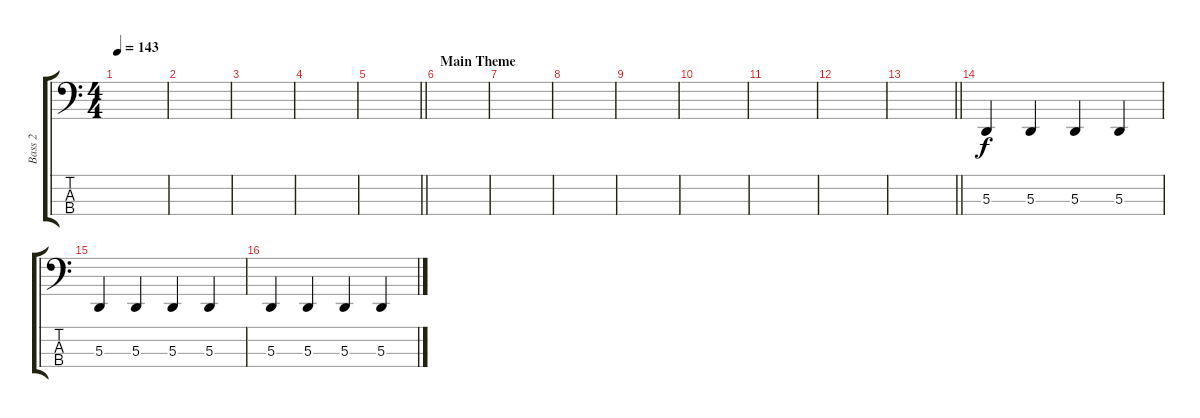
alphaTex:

\track ("Bass 2" "Bass 2") {instrument lead2sawtooth}
\staff {score tabs}
\tuning (G2 D2 A1 E1) {hide}
\ts (4 4)
\tempo 143
\clef f4
\ks c
|
|
|
|
\barLineRight lightlight
|
\section ("" "Main Theme")
|
|
|
|
|
|
|
\barLineRight lightlight
|
5.3.4 5.3.4 5.3.4 5.3.4 |
5.3.4 5.3.4 5.3.4 5.3.4 |
5.3.4 5.3.4 5.3.4 5.3.4
